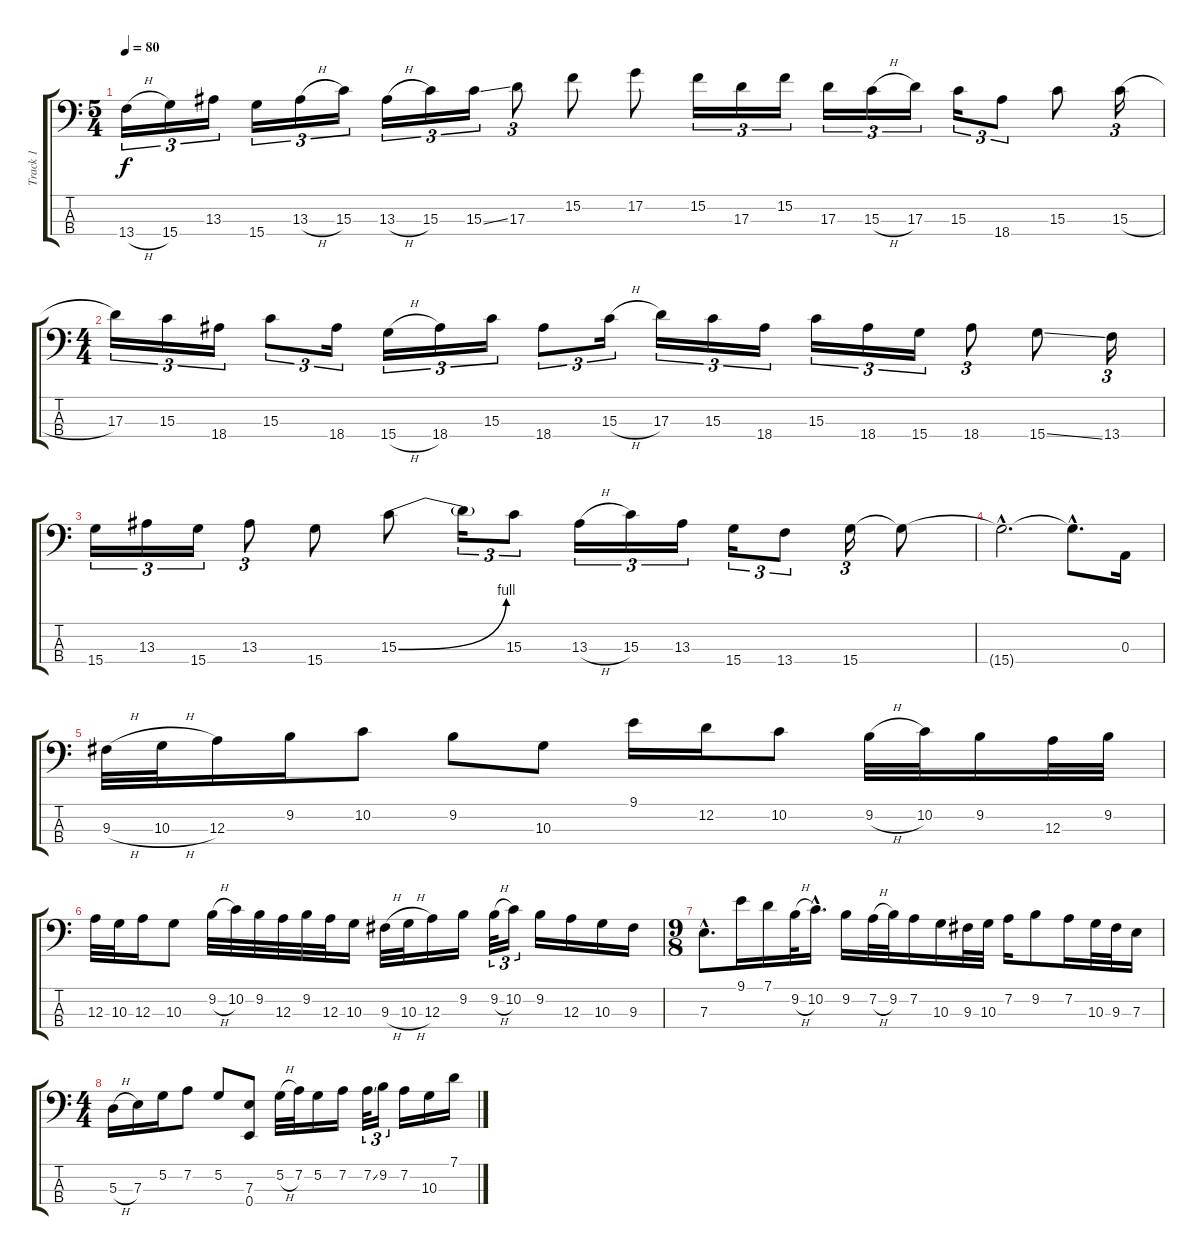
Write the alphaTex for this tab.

\track ("Track 1" "Track 1") {instrument electricbassfinger}
\staff {score tabs}
\tuning (G2 D2 A1 E1) {hide}
\ts (5 4)
\tempo 80
\clef f4
\ks c
13.4{h}.16{tu (3 2) dy f} 15.4.16{tu (3 2)} 13.3.16{tu (3 2)} 15.4.16{tu (3 2)} 13.3{h}.16{tu (3 2)} 15.3.16{tu (3 2)} 13.3{h}.16{tu (3 2)} 15.3.16{tu (3 2)} 15.3{ss}.16{tu (3 2)} 17.3.8{tu (3 2)} 15.2.8 17.2.8 15.2.16{tu (3 2)} 17.3.16{tu (3 2)} 15.2.16{tu (3 2)} 17.3.16{tu (3 2)} 15.3{h}.16{tu (3 2)} 17.3.16{tu (3 2)} 15.3.16{tu (3 2)} 18.4.8{tu (3 2)} 15.3.8 15.3{h}.16{tu (3 2)} |
\ts (4 4)
17.3.16{tu (3 2)} 15.3.16{tu (3 2)} 18.4.16{tu (3 2)} 15.3.8{tu (3 2)} 18.4.16{tu (3 2)} 15.4{h}.16{tu (3 2)} 18.4.16{tu (3 2)} 15.3.16{tu (3 2)} 18.4.8{tu (3 2)} 15.3{h}.16{tu (3 2)} 17.3.16{tu (3 2)} 15.3.16{tu (3 2)} 18.4.16{tu (3 2)} 15.3.16{tu (3 2)} 18.4.16{tu (3 2)} 15.4.16{tu (3 2)} 18.4.8{tu (3 2)} 15.4{ss}.8 13.4.16{tu (3 2)} |
15.4.16{tu (3 2)} 13.3.16{tu (3 2)} 15.4.16{tu (3 2)} 13.3.8{tu (3 2)} 15.4.8 15.3{be (bend 0 0 60 4)}.8 15.3{t}.16{tu (3 2)} 15.3.8{tu (3 2)} 13.3{h}.16{tu (3 2)} 15.3.16{tu (3 2)} 13.3.16{tu (3 2)} 15.4.16{tu (3 2)} 13.4.8{tu (3 2)} 15.4.16{tu (3 2)} 15.4{t}.8 |
15.4{hac t}.2{d} 15.4{hac t}.8{d} 0.3.16 |
\section ("" "")
9.3{h}.32 10.3{h}.32 12.3.16 9.2.16 10.2.8 9.2.8 10.3.8 9.1.16 12.2.16 10.2.8 9.2{h}.32 10.2.32 9.2.16 12.3.32 9.2.32 |
12.3.32 10.3.32 12.3.16 10.3.8 9.2{h}.32 10.2.32 9.2.32 12.3.32 9.2.32 12.3.32 10.3.16 9.3{h}.32 10.3{h}.32 12.3.16 9.2.16 9.2{h}.32{tu (3 2)} 10.2.16{tu (3 2)} 9.2.16 12.3.16 10.3.16 9.3.16 |
\ts (9 8)
7.3{hac}.8{d} 9.1.16 7.1.16 9.2{h}.32 10.2{hac}.16{d} 9.2.16 7.2{h}.32 9.2.32 7.2.16 10.3.16 9.3.32 10.3.32 7.2.16 9.2.8 7.2.16 10.3.32 9.3.32 7.3.16 |
\ts (4 4)
5.3{h}.16 7.3.16 5.2.16 7.2.8 5.2.8 (7.3 0.4).8 5.2{h}.32 7.2.32 5.2.16 7.2.16 7.2{ss}.32{tu (3 2)} 9.2.16{tu (3 2)} 7.2.16 10.3.16 7.1.16
